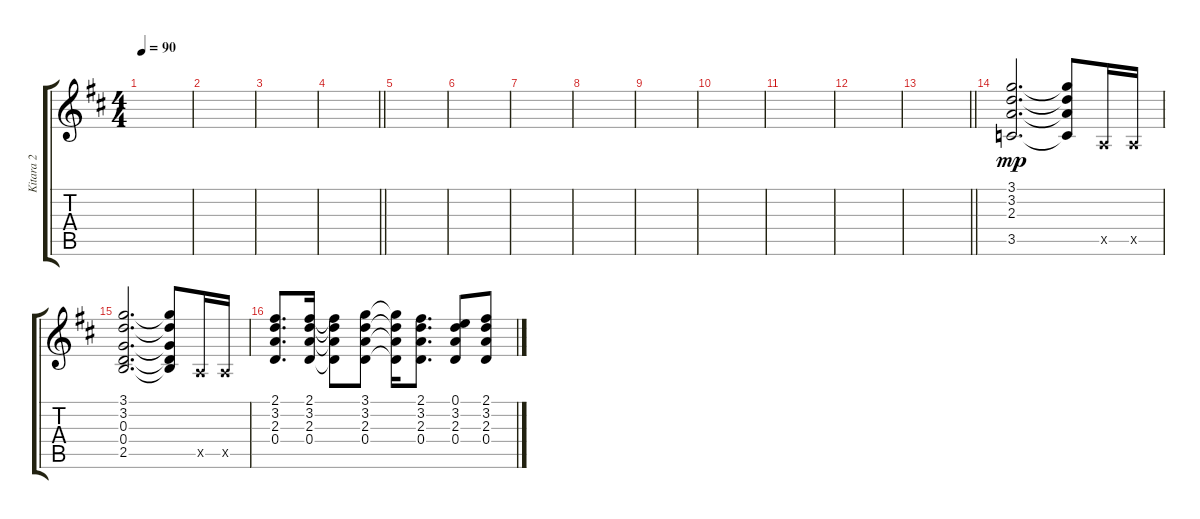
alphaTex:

\track ("Kitara 2" "Kitara 2") {instrument distortionguitar}
\staff {score tabs}
\tuning (E4 B3 G3 D3 A2 E2) {hide}
\ts (4 4)
\tempo 90
\clef g2
\ks d
|
|
|
\barLineRight lightlight
|
|
|
|
|
|
|
|
|
\barLineRight lightlight
|
(3.1 3.2 2.3 3.5).2{d dy mp} (3.1{t} 3.2{t} 2.3{t} 3.5{t}).8 0.5{x}.16 0.5{x}.16 |
(3.1 3.2 0.3 0.4 2.5).2{d} (3.1{t} 3.2{t} 0.3{t} 0.4{t} 2.5{t}).8 0.5{x}.16 0.5{x}.16 |
(2.1 3.2 2.3 0.4).8{d} (2.1 3.2 2.3 0.4).16 (2.1{t} 3.2{t} 2.3{t} 0.4{t}).8 (3.1 3.2 2.3 0.4).8 (3.1{t} 3.2{t} 2.3{t} 0.4{t}).16 (2.1 3.2 2.3 0.4).8{d} (0.1 3.2 2.3 0.4).8 (2.1 3.2 2.3 0.4).8
